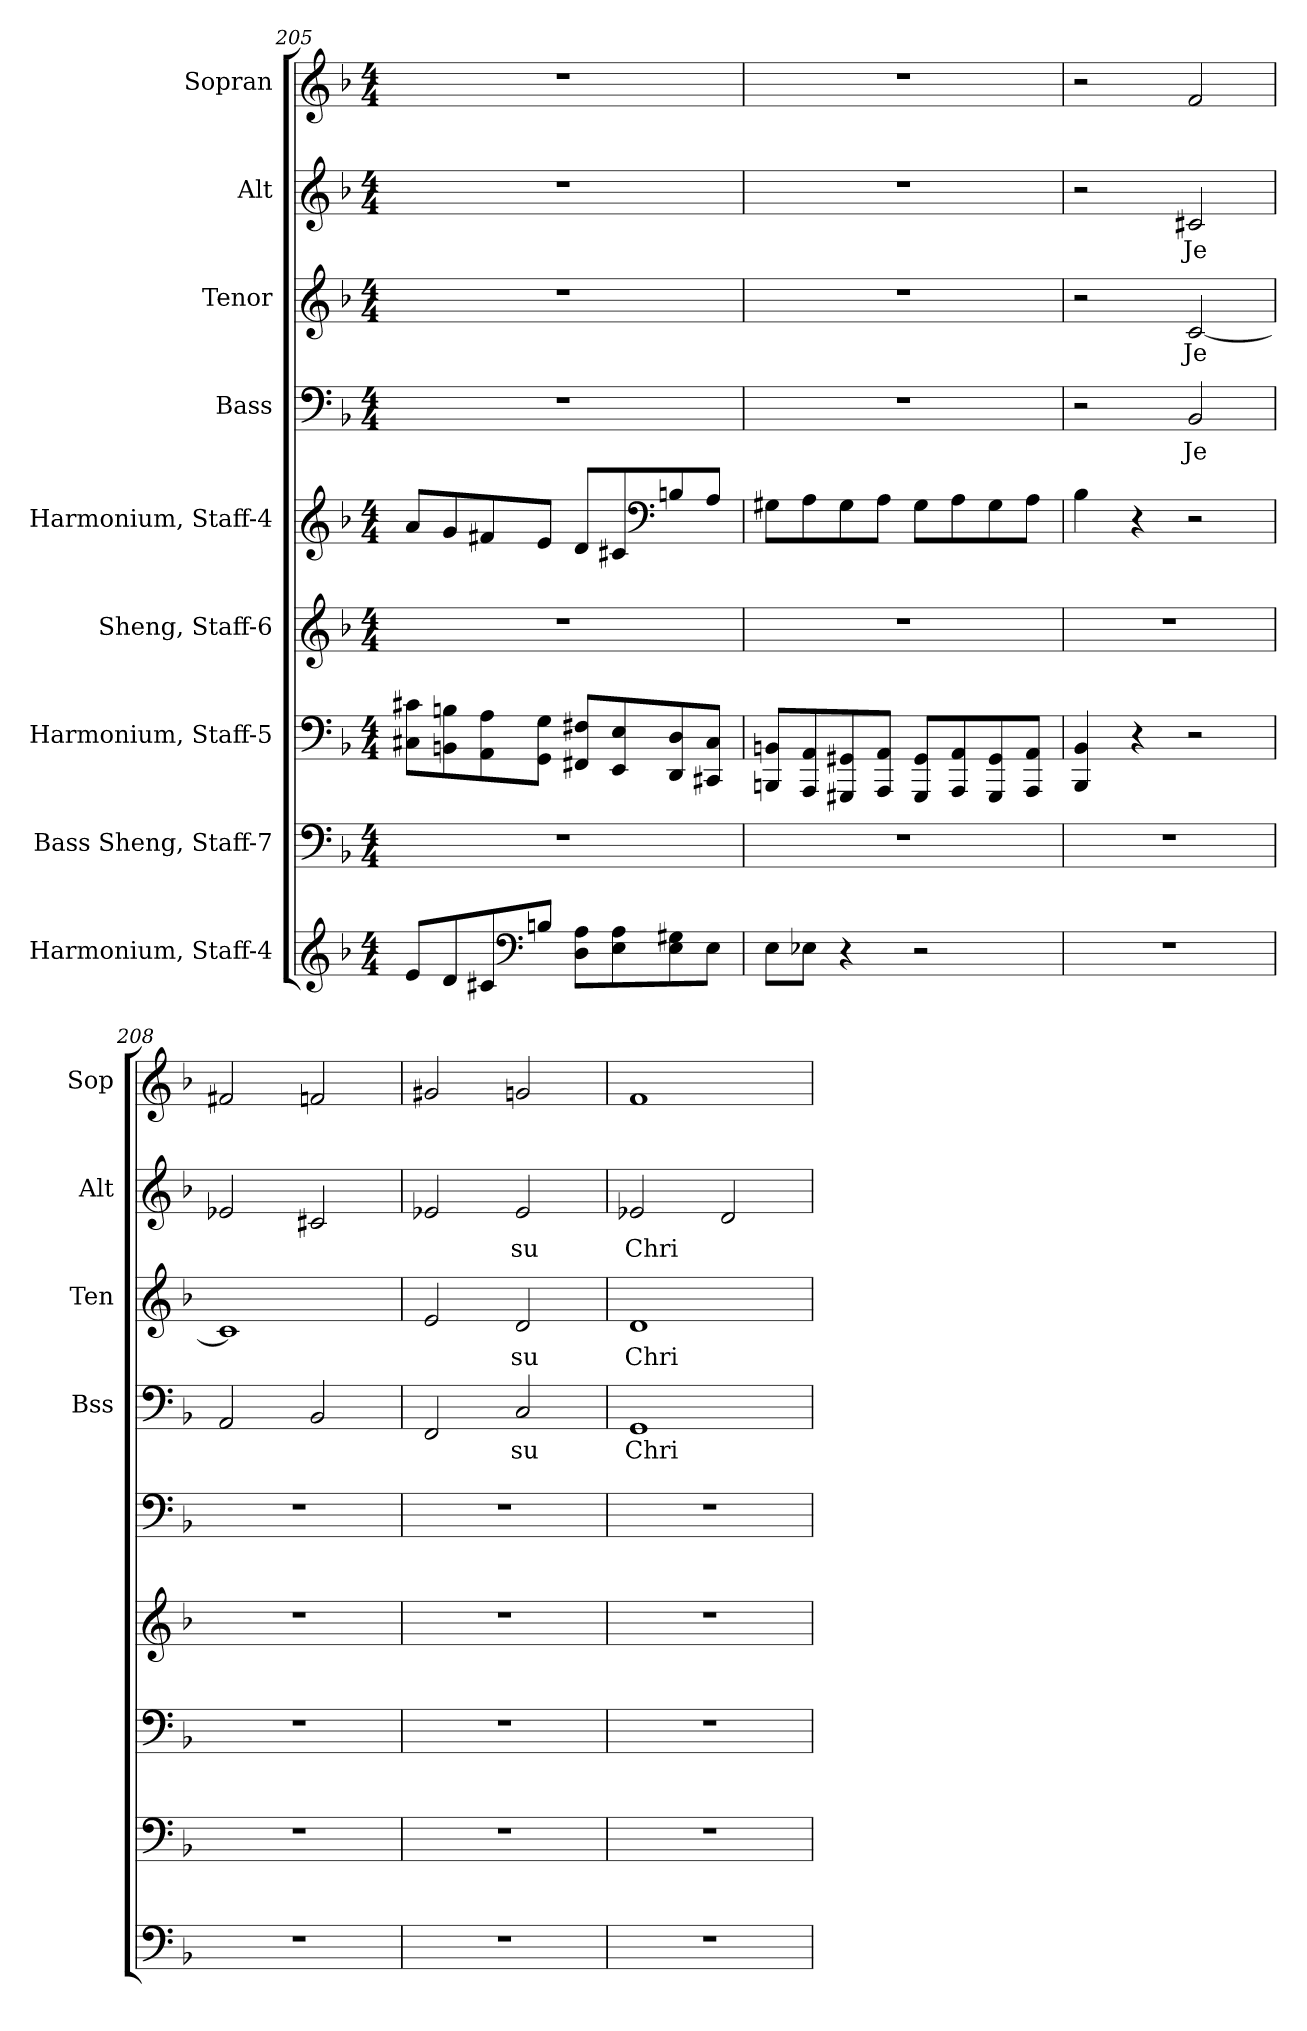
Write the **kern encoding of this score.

**kern	**kern	**kern	**kern	**kern	**kern	**text	**kern	**text	**kern	**text	**kern
*part9	*part8	*part7	*part6	*part5	*part4	*part4	*part3	*part3	*part2	*part2	*part1
*staff9	*staff8	*staff7	*staff6	*staff5	*staff4	*staff4	*staff3	*staff3	*staff2	*staff2	*staff1
*I"Harmonium, Staff-4	*I"Bass Sheng, Staff-7	*I"Harmonium, Staff-5	*I"Sheng, Staff-6	*I"Harmonium, Staff-4	*I"Bass	*	*I"Tenor	*	*I"Alt	*	*I"Sopran
*	*	*	*	*	*I'Bss	*	*I'Ten	*	*I'Alt	*	*I'Sop
!!LO:PB:g=z
*clefG2	*clefF4	*clefF4	*clefG2	*clefG2	*clefF4	*	*clefG2	*	*clefG2	*	*clefG2
*	*	*	*	*	*	*	*ITrd4c7	*	*ITrd2c3	*	*ITrd2c3
*k[b-]	*k[b-]	*k[b-]	*k[b-]	*k[b-]	*k[b-]	*	*k[b-e-]	*	*k[f#c#]	*	*k[f#c#]
*M4/4	*M4/4	*M4/4	*M4/4	*M4/4	*M4/4	*	*M4/4	*	*M4/4	*	*M4/4
=205	=205	=205	=205	=205	=205	=205	=205	=205	=205	=205	=205
8e/L	1r	8C#X\ 8c#X\L	1r	8a/L	1r	.	1r	.	1r	.	1r
8d/	.	8BBn\ 8Bn\	.	8g/	.	.	.	.	.	.	.
8c#X/	.	8AA\ 8A\	.	8f#X/	.	.	.	.	.	.	.
*clefF4	*	*	*	*	*	*	*	*	*	*	*
8Bn/J	.	8GG\ 8G\J	.	8e/J	.	.	.	.	.	.	.
8D\ 8A\L	.	8FF#X/ 8F#X/L	.	8d/L	.	.	.	.	.	.	.
8E\ 8A\	.	8EE/ 8E/	.	8c#X/	.	.	.	.	.	.	.
*	*	*	*	*clefF4	*	*	*	*	*	*	*
8E\ 8G#X\	.	8DD/ 8D/	.	8Bn/	.	.	.	.	.	.	.
8E\J	.	8CC#X/ 8C#/J	.	8A/J	.	.	.	.	.	.	.
=206	=206	=206	=206	=206	=206	=206	=206	=206	=206	=206	=206
8E\L	1r	8BBBn/ 8BBn/L	1r	8G#X\L	1r	.	1r	.	1r	.	1r
8E-X\J	.	8AAA/ 8AA/	.	8A\	.	.	.	.	.	.	.
4r	.	8GGG#X/ 8GG#X/	.	8G#\	.	.	.	.	.	.	.
.	.	8AAA/ 8AA/J	.	8A\J	.	.	.	.	.	.	.
2r	.	8GGG#/ 8GG#/L	.	8G#\L	.	.	.	.	.	.	.
.	.	8AAA/ 8AA/	.	8A\	.	.	.	.	.	.	.
.	.	8GGG#/ 8GG#/	.	8G#\	.	.	.	.	.	.	.
.	.	8AAA/ 8AA/J	.	8A\J	.	.	.	.	.	.	.
=207	=207	=207	=207	=207	=207	=207	=207	=207	=207	=207	=207
1r	1r	4BBB-/ 4BB-/	1r	4B-\	2r	.	2r	.	2r	.	2r
.	.	4r	.	4r	.	.	.	.	.	.	.
.	.	2r	.	2r	2BB-/	Je	[2F/	Je	2A#X/	Je	2d/
=208	=208	=208	=208	=208	=208	=208	=208	=208	=208	=208	=208
1r	1r	1r	1r	1r	2AA/	.	1F]	.	2cn/	.	2d#X/
.	.	.	.	.	2BB-/	.	.	.	2A#X/	.	2dn/
=209	=209	=209	=209	=209	=209	=209	=209	=209	=209	=209	=209
1r	1r	1r	1r	1r	2FF/	.	2A/	.	2cn/	.	2e#X/
.	.	.	.	.	2C/	su	2G/	su	2c/	su	2en/
!!LO:PB:g=z
=210	=210	=210	=210	=210	=210	=210	=210	=210	=210	=210	=210
1r	1r	1r	1r	1r	1GG	Chri	1G	Chri	2cn/	Chri	1d
.	.	.	.	.	.	.	.	.	2B/	.	.
=	=	=	=	=	=	=	=	=	=	=	=
*-	*-	*-	*-	*-	*-	*-	*-	*-	*-	*-	*-
